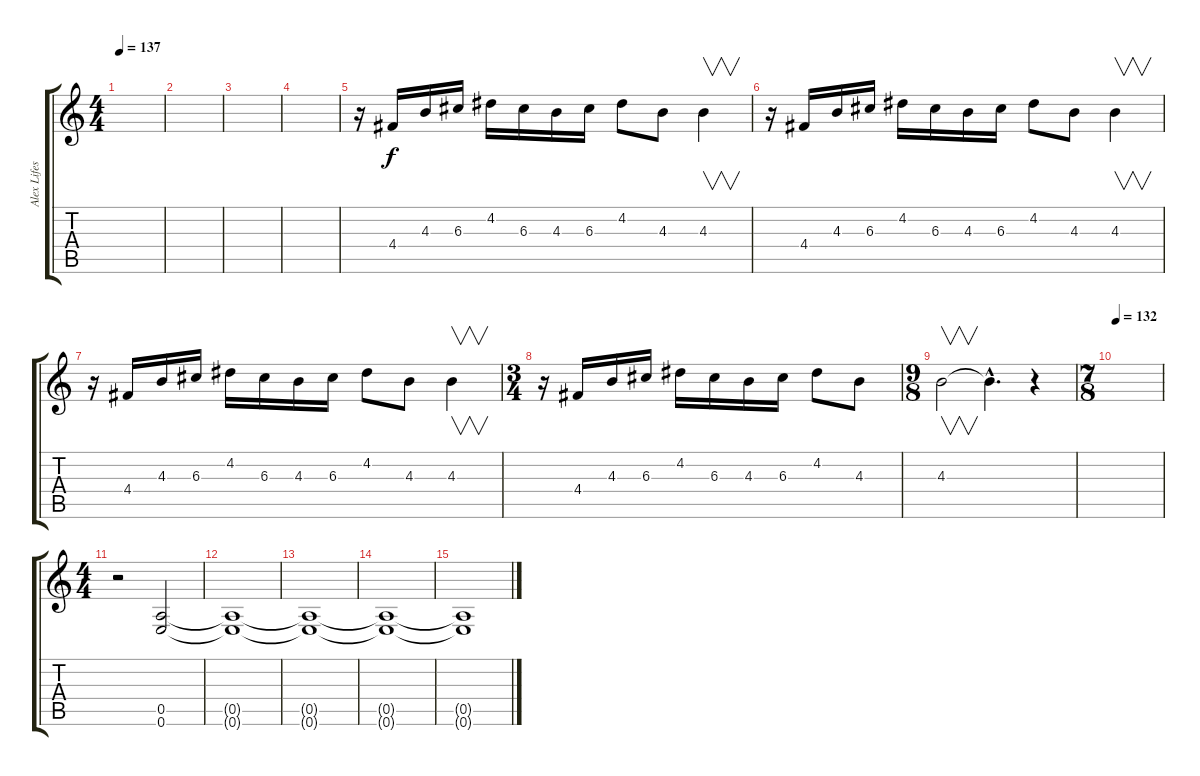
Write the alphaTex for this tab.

\track ("Alex Lifeson, Guitarra" "Alex Lifes") {instrument electricguitarmuted}
\staff {score tabs}
\tuning (E4 B3 G3 D3 A2 E2) {hide}
\ts (4 4)
\tempo 137
\clef g2
\ks c
|
|
|
|
r.16{volume 12 instrument distortionguitar} 4.4.16 4.3.16 6.3.16 4.2.16 6.3.16 4.3.16 6.3.16 4.2.8 4.3.8 4.3.4{v} |
r.16{volume 12 instrument distortionguitar} 4.4.16 4.3.16 6.3.16 4.2.16 6.3.16 4.3.16 6.3.16 4.2.8 4.3.8 4.3.4{v} |
r.16{volume 13 instrument distortionguitar} 4.4.16 4.3.16 6.3.16 4.2.16 6.3.16 4.3.16 6.3.16 4.2.8 4.3.8 4.3.4{v} |
\ts (3 4)
r.16{volume 13 instrument distortionguitar} 4.4.16 4.3.16 6.3.16 4.2.16 6.3.16 4.3.16 6.3.16 4.2.8 4.3.8 |
\ts (9 8)
4.3.2{v volume 13 instrument distortionguitar} 4.3{hac t}.4{d} r.4 |
\ts (7 8)
\tempo 132
|
\ts (4 4)
r.2 (0.5 0.6).2{volume 16 instrument applause} |
(0.5{t} 0.6{t}).1 |
(0.5{t} 0.6{t}).1 |
(0.5{t} 0.6{t}).1{volume 0} |
(0.5{t} 0.6{t}).1
